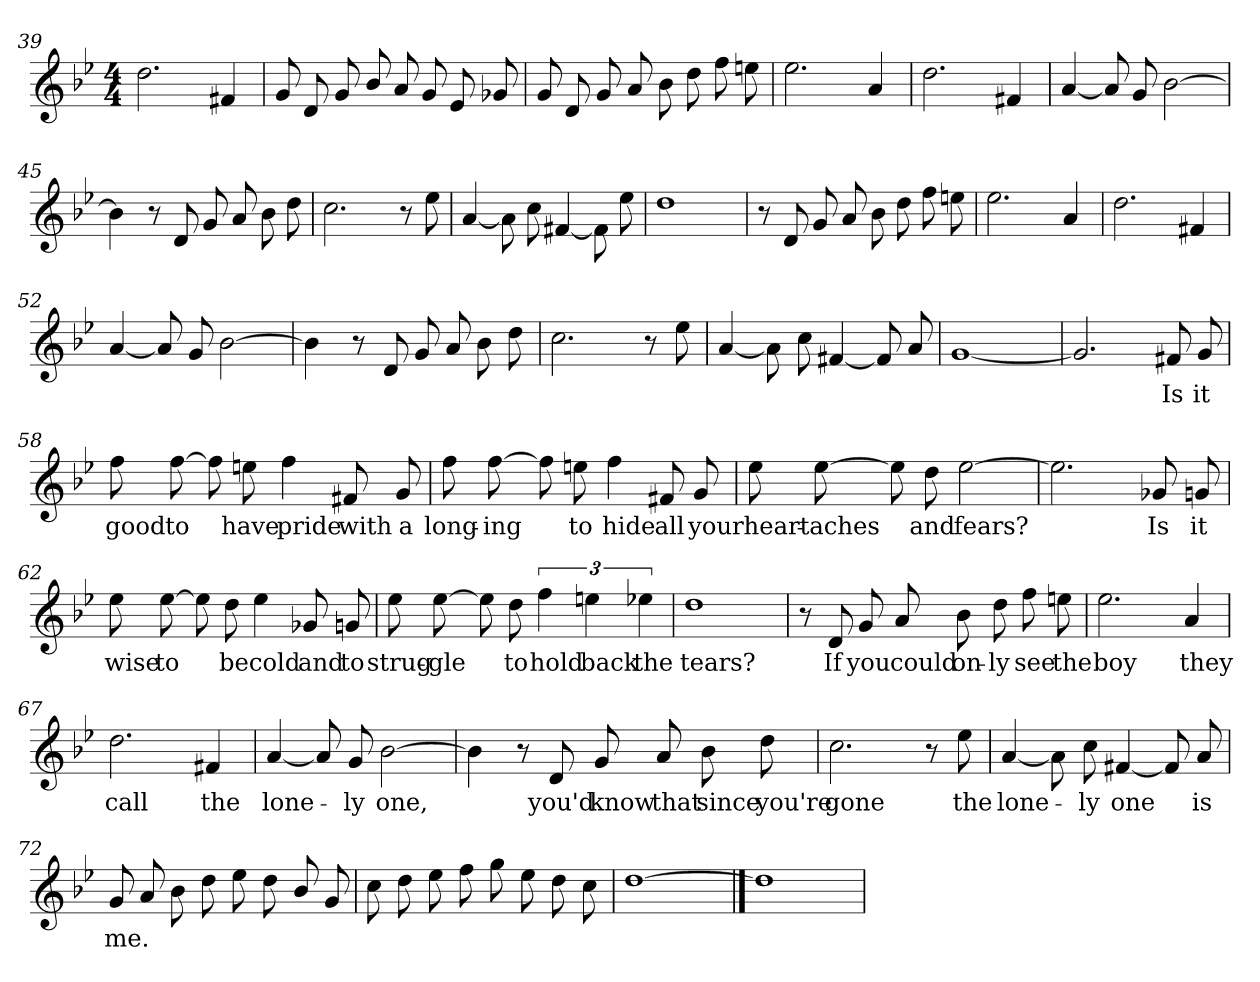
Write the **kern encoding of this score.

**kern	**text
*part1	*part1
*staff1	*staff1
*clefG2	*
*k[b-e-]	*
*M4/4	*
=39	=39
2.dd\	.
4f#X/	.
=40	=40
8g/L	.
8d/	.
8g/L	.
8b-/	.
8a/L	.
8g/	.
8e-/L	.
8g-X/	.
!!LO:LB:g=z
=41	=41
8g/L	.
8d/	.
8g/L	.
8a/	.
8b-\L	.
8dd\	.
8ff\L	.
8een\	.
=42	=42
2.ee-\	.
4a/	.
=43	=43
2.dd\	.
4f#X/	.
=44	=44
[<4a/	.
8a/L]	.
8g/	.
[>2b-\	.
=45	=45
4b-\]	.
8r	.
8d/	.
8g/L	.
8a/	.
8b-\L	.
8dd\	.
!!LO:PB:g=z
=46	=46
2.cc\	.
8r	.
8ee-\	.
=47	=47
[<4a/	.
8a\L]	.
8cc\	.
[<4f#X/	.
8f#\L]	.
8ee-\	.
=48	=48
1dd	.
=49	=49
8r	.
8d/	.
8g/L	.
8a/	.
8b-\L	.
8dd\	.
8ff\L	.
8een\	.
=50	=50
2.ee-\	.
4a/	.
=51	=51
2.dd\	.
4f#X/	.
!!LO:LB:g=z
=52	=52
[<4a/	.
8a/L]	.
8g/	.
[>2b-\	.
=53	=53
4b-\]	.
8r	.
8d/	.
8g/L	.
8a/	.
8b-\L	.
8dd\	.
=54	=54
2.cc\	.
8r	.
8ee-\	.
=55	=55
[<4a/	.
8a\L]	.
8cc\	.
[<4f#X/	.
8f#/L]	.
8a/	.
=56	=56
[<1g	.
=57	=57
2.g/]	.
8f#X/L	Is
8g/	it
!!LO:LB:g=z
=58	=58
8ff\L	good
[>8ff\	to
8ff\L]	.
8een\	have
4ff\	pride
8f#X/L	with
8g/	a
=59	=59
8ff\L	long-
[>8ff\	ing
8ff\L]	.
8een\	to
4ff\	hide
8f#X/L	all
8g/	your
=60	=60
8ee-\L	heart-
[>8ee-\	aches
8ee-\L]	.
8dd\	and
[>2ee-\	fears?
=61	=61
2.ee-\]	.
8g-X/L	Is
8gn/	it
!!LO:LB:g=z
=62	=62
8ee-\L	wise
[>8ee-\	to
8ee-\L]	.
8dd\	be
4ee-\	cold
8g-X/L	and
8gn/	to
=63	=63
8ee-\L	strug-
[>8ee-\	gle
8ee-\L]	.
8dd\	to
6ff\	hold
6een\	back
6ee-X\	the
=64	=64
1dd	tears?
=65	=65
8r	.
8d/	If
8g/L	you
8a/	could
8b-\L	on-
8dd\	ly
8ff\L	see
8een\	the
!!LO:LB:g=z
=66	=66
2.ee-\	boy
4a/	they
=67	=67
2.dd\	call
4f#X/	the
=68	=68
[<4a/	lone-
8a/L]	.
8g/	ly
[>2b-\	one,
=69	=69
4b-\]	.
8r	.
8d/	you'd
8g/L	know
8a/	that
8b-\L	since
8dd\	you're
=70	=70
2.cc\	gone
8r	.
8ee-\	the
!!LO:LB:g=z
=71	=71
[<4a/	lone-
8a\L]	.
8cc\	ly
[<4f#X/	one
8f#/L]	.
8a/	is
=72	=72
8g/L	me.
8a/	.
8b-\L	.
8dd\	.
8ee-\L	.
8dd\	.
8b-/L	.
8g/	.
=73	=73
8cc\L	.
8dd\	.
8ee-\L	.
8ff\	.
8gg\L	.
8ee-\	.
8dd\L	.
8cc\	.
=74	=74
[>1dd	.
==75	==75
1dd]	.
=	=
*-	*-
